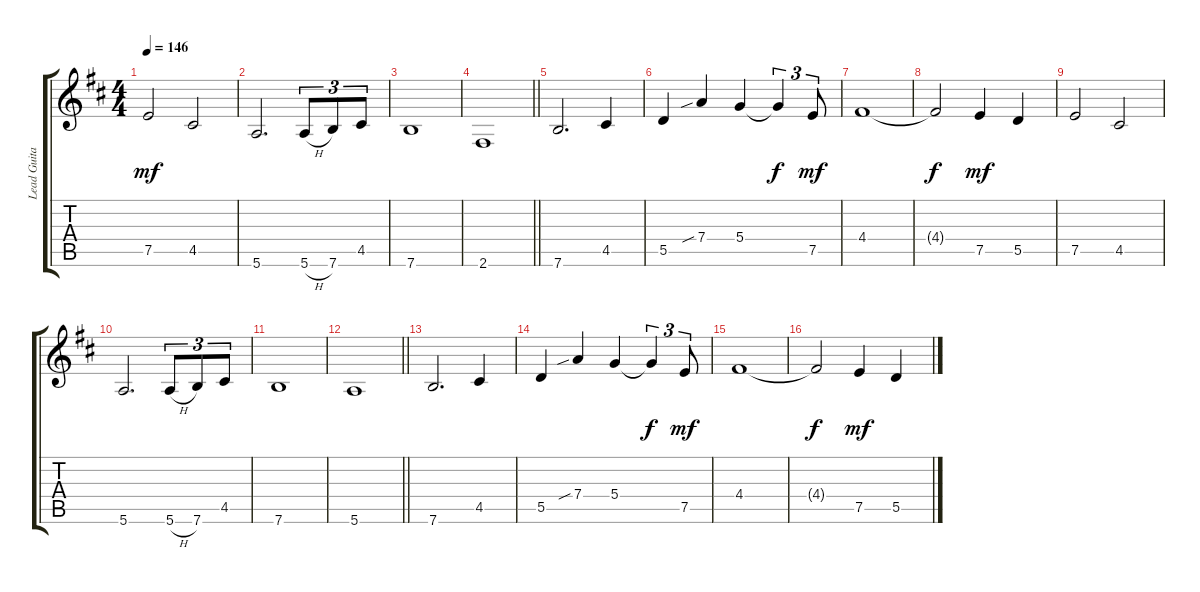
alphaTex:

\track ("Lead Guitar A" "Lead Guita") {instrument distortionguitar}
\staff {score tabs}
\tuning (E4 B3 G3 D3 A2 E2) {hide}
\ts (4 4)
\tempo 146
\clef g2
\ks bminor
7.5.2{dy mf} 4.5.2 |
5.6.2{d} 5.6{h}.8{tu (3 2)} 7.6.8{tu (3 2)} 4.5.8{tu (3 2)} |
7.6.1 |
\barLineRight lightlight
2.6.1 |
\section ("" "")
7.6.2{d} 4.5.4 |
5.5.4 7.4{sib}.4 5.4.4 5.4{t}.4{tu (3 2) dy f} 7.5.8{tu (3 2) dy mf} |
4.4.1 |
4.4{t}.2{dy f} 7.5.4{dy mf} 5.5.4 |
7.5.2 4.5.2 |
5.6.2{d} 5.6{h}.8{tu (3 2)} 7.6.8{tu (3 2)} 4.5.8{tu (3 2)} |
7.6.1 |
\barLineRight lightlight
5.6.1 |
\section ("" "")
7.6.2{d} 4.5.4 |
5.5.4 7.4{sib}.4 5.4.4 5.4{t}.4{tu (3 2) dy f} 7.5.8{tu (3 2) dy mf} |
4.4.1 |
4.4{t}.2{dy f} 7.5.4{dy mf} 5.5.4
